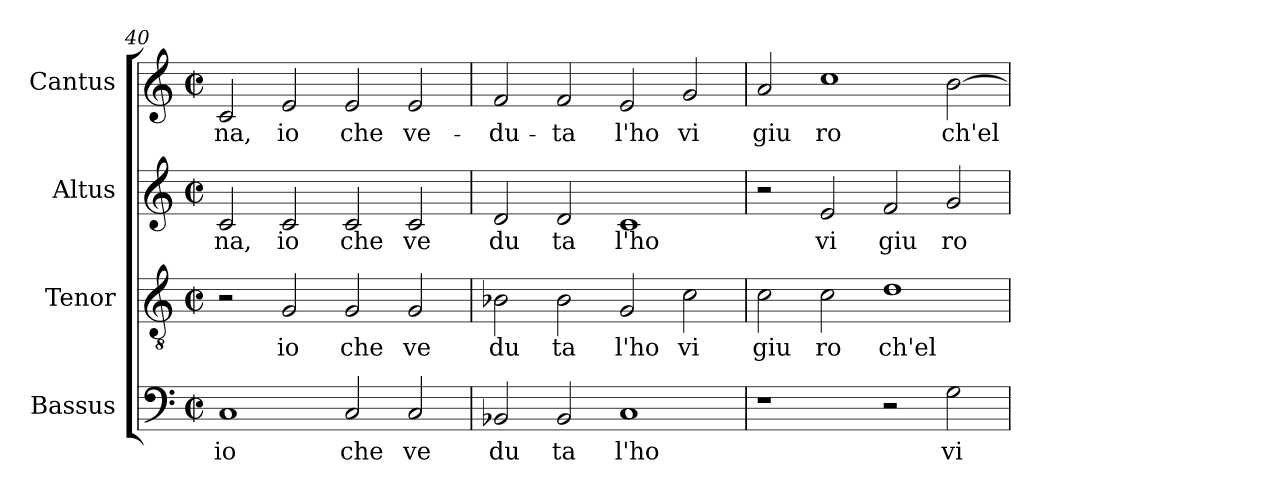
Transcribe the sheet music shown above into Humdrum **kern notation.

**kern	**text	**kern	**text	**kern	**text	**kern	**text
*part4	*part4	*part3	*part3	*part2	*part2	*part1	*part1
*staff4	*staff4	*staff3	*staff3	*staff2	*staff2	*staff1	*staff1
*I"Bassus	*	*I"Tenor	*	*I"Altus	*	*I"Cantus	*
*clefF4	*	*clefGv2	*	*clefG2	*	*clefG2	*
*k[]	*	*k[]	*	*k[]	*	*k[]	*
*C:	*	*C:	*	*C:	*	*C:	*
*M2/2	*	*M2/2	*	*M2/2	*	*M2/2	*
*met(c|)	*	*met(c|)	*	*met(c|)	*	*met(c|)	*
=40	=40	=40	=40	=40	=40	=40	=40
!	!LO:LY:b:cj	!	!	!	!LO:LY:b:cj	!	!LO:LY:b:cj
1C	io	2r	.	2c/	na,	2c/	-na,
!	!	!	!LO:LY:b:cj	!	!LO:LY:b:cj	!	!LO:LY:b:cj
.	.	2G/	io	2c/	io	2e/	io
!	!LO:LY:b:cj	!	!LO:LY:b:cj	!	!LO:LY:b:cj	!	!LO:LY:b:cj
2C/	che	2G/	che	2c/	che	2e/	che
!	!LO:LY:b:cj	!	!LO:LY:b:cj	!	!LO:LY:b:cj	!	!LO:LY:b:cj
2C/	ve	2G/	ve	2c/	ve	2e/	ve-
=41	=41	=41	=41	=41	=41	=41	=41
!	!LO:LY:b:cj	!	!LO:LY:b:cj	!	!LO:LY:b:cj	!	!LO:LY:b:cj
2BB-X/	du	2B-X\	du	2d/	du	2f/	-du-
!	!LO:LY:b:cj	!	!LO:LY:b:cj	!	!LO:LY:b:cj	!	!LO:LY:b:cj
2BB-/	ta	2B-\	ta	2d/	ta	2f/	-ta
!	!LO:LY:b:cj	!	!LO:LY:b:cj	!	!LO:LY:b:cj	!	!LO:LY:b:cj
1C	l'ho	2G/	l'ho	1c	l'ho	2e/	l'ho
!	!	!	!LO:LY:b:cj	!	!	!	!LO:LY:b:cj
.	.	2c\	vi	.	.	2g/	vi
!!LO:LB:g=z
=42	=42	=42	=42	=42	=42	=42	=42
!	!	!	!LO:LY:b:cj	!	!	!	!LO:LY:b:cj
1r	.	2c\	giu	2r	.	2a/	giu
!	!	!	!LO:LY:b:cj	!	!LO:LY:b:cj	!	!LO:LY:b:cj
.	.	2c\	ro	2e/	vi	1cc	ro
!	!	!	!LO:LY:b:cj	!	!LO:LY:b:cj	!	!
2r	.	1d	ch'el	2f/	giu	.	.
!	!LO:LY:b:cj	!	!	!	!LO:LY:b:cj	!	!LO:LY:b:cj
2G\	vi	.	.	2g/	ro	[>2b\	ch'el
=	=	=	=	=	=	=	=
*-	*-	*-	*-	*-	*-	*-	*-
